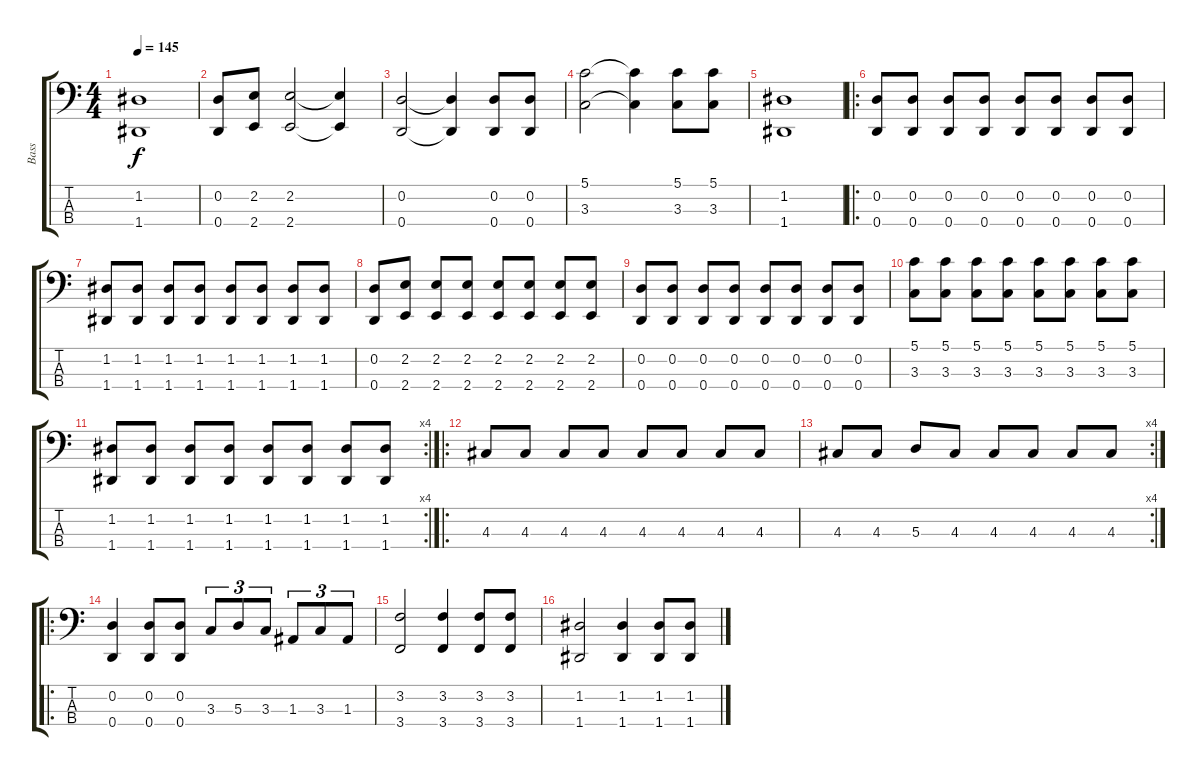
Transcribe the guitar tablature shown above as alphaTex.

\track ("Bass" "Bass") {instrument electricbasspick}
\staff {score tabs}
\tuning (G2 D2 A1 D1) {hide}
\ts (4 4)
\tempo 145
\clef f4
\ks c
(1.2 1.4).1{dy f} |
(0.2 0.4).8 (2.2 2.4).8 (2.2 2.4).2 (2.2{t} 2.4{t}).4 |
(0.2 0.4).2 (0.2{t} 0.4{t}).4 (0.2 0.4).8 (0.2 0.4).8 |
(5.1 3.3).2 (5.1{t} 3.3{t}).4 (5.1 3.3).8 (5.1 3.3).8 |
(1.2 1.4).1 |
\ro
(0.2 0.4).8 (0.2 0.4).8 (0.2 0.4).8 (0.2 0.4).8 (0.2 0.4).8 (0.2 0.4).8 (0.2 0.4).8 (0.2 0.4).8 |
(1.2 1.4).8 (1.2 1.4).8 (1.2 1.4).8 (1.2 1.4).8 (1.2 1.4).8 (1.2 1.4).8 (1.2 1.4).8 (1.2 1.4).8 |
(0.2 0.4).8 (2.2 2.4).8 (2.2 2.4).8 (2.2 2.4).8 (2.2 2.4).8 (2.2 2.4).8 (2.2 2.4).8 (2.2 2.4).8 |
(0.2 0.4).8 (0.2 0.4).8 (0.2 0.4).8 (0.2 0.4).8 (0.2 0.4).8 (0.2 0.4).8 (0.2 0.4).8 (0.2 0.4).8 |
(5.1 3.3).8 (5.1 3.3).8 (5.1 3.3).8 (5.1 3.3).8 (5.1 3.3).8 (5.1 3.3).8 (5.1 3.3).8 (5.1 3.3).8 |
\rc 4
(1.2 1.4).8 (1.2 1.4).8 (1.2 1.4).8 (1.2 1.4).8 (1.2 1.4).8 (1.2 1.4).8 (1.2 1.4).8 (1.2 1.4).8 |
\ro
4.3.8 4.3.8 4.3.8 4.3.8 4.3.8 4.3.8 4.3.8 4.3.8 |
\rc 4
4.3.8 4.3.8 5.3.8 4.3.8 4.3.8 4.3.8 4.3.8 4.3.8 |
\ro
(0.2 0.4).4 (0.2 0.4).8 (0.2 0.4).8 3.3.8{tu (3 2)} 5.3.8{tu (3 2)} 3.3.8{tu (3 2)} 1.3.8{tu (3 2)} 3.3.8{tu (3 2)} 1.3.8{tu (3 2)} |
(3.2 3.4).2 (3.2 3.4).4 (3.2 3.4).8 (3.2 3.4).8 |
(1.2 1.4).2 (1.2 1.4).4 (1.2 1.4).8 (1.2 1.4).8
